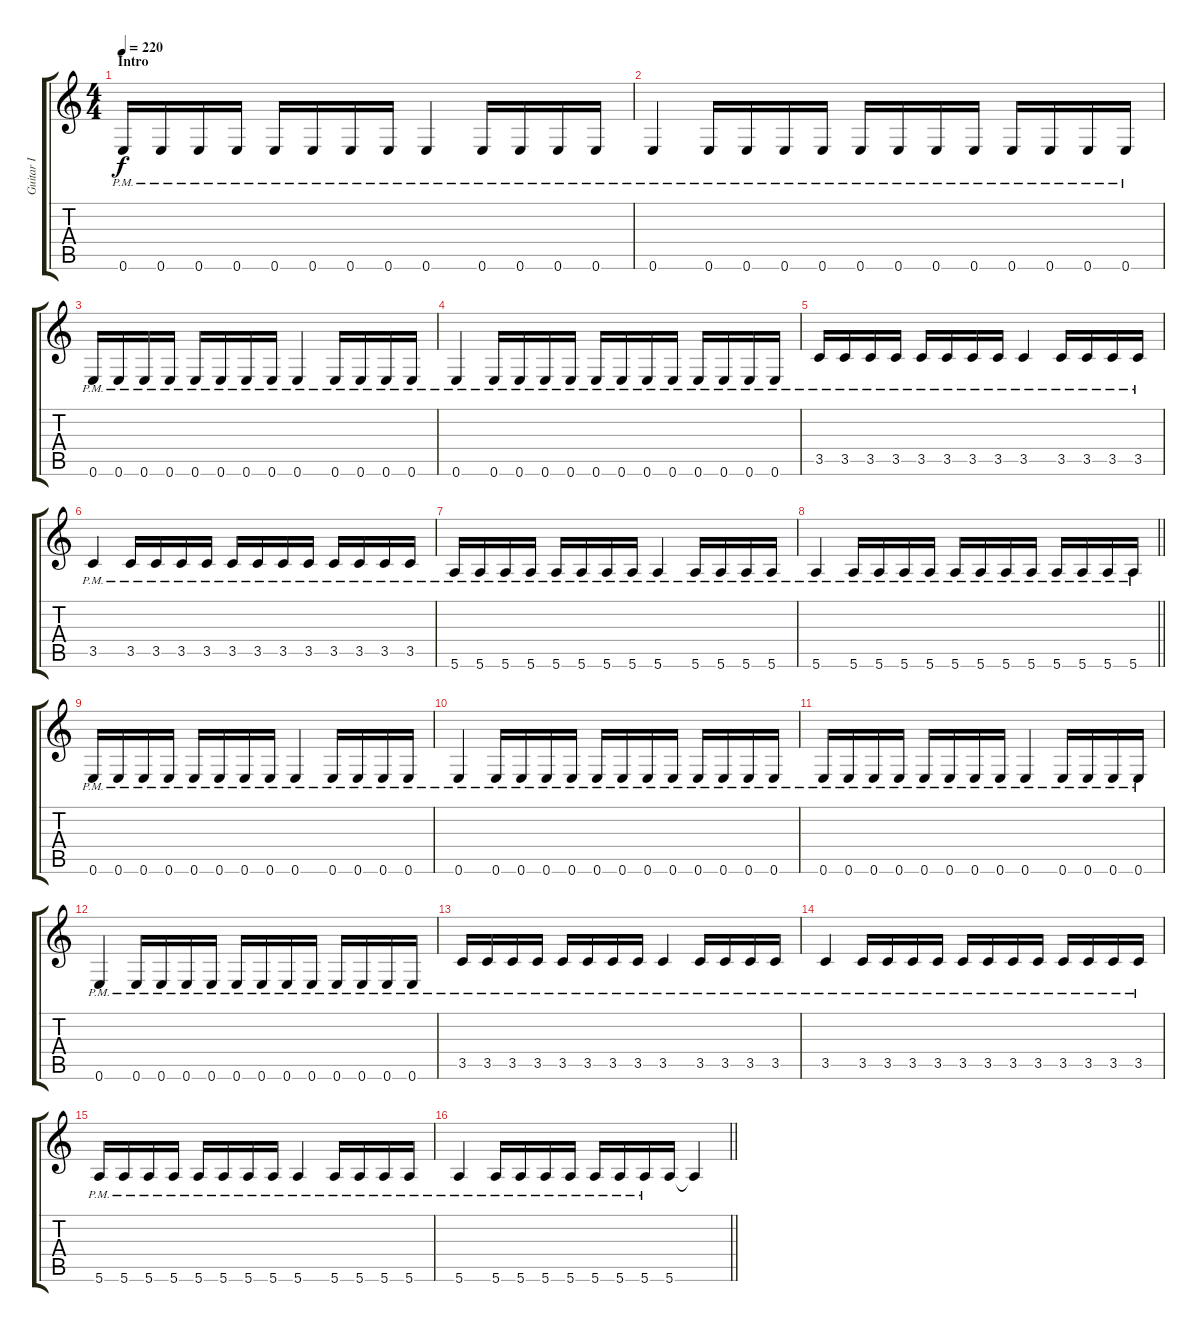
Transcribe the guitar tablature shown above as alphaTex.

\track ("Guitar I" "Guitar I") {instrument distortionguitar}
\staff {score tabs}
\tuning (E4 B3 G3 D3 A2 E2) {hide}
\ts (4 4)
\section ("" "Intro")
\tempo 220
\clef g2
\ks c
0.6{pm}.16{dy f instrument distortionguitar} 0.6{pm}.16 0.6{pm}.16 0.6{pm}.16 0.6{pm}.16 0.6{pm}.16 0.6{pm}.16 0.6{pm}.16 0.6{pm}.4 0.6{pm}.16 0.6{pm}.16 0.6{pm}.16 0.6{pm}.16 |
0.6{pm}.4 0.6{pm}.16 0.6{pm}.16 0.6{pm}.16 0.6{pm}.16 0.6{pm}.16 0.6{pm}.16 0.6{pm}.16 0.6{pm}.16 0.6{pm}.16 0.6{pm}.16 0.6{pm}.16 0.6{pm}.16 |
0.6{pm}.16 0.6{pm}.16 0.6{pm}.16 0.6{pm}.16 0.6{pm}.16 0.6{pm}.16 0.6{pm}.16 0.6{pm}.16 0.6{pm}.4 0.6{pm}.16 0.6{pm}.16 0.6{pm}.16 0.6{pm}.16 |
0.6{pm}.4 0.6{pm}.16 0.6{pm}.16 0.6{pm}.16 0.6{pm}.16 0.6{pm}.16 0.6{pm}.16 0.6{pm}.16 0.6{pm}.16 0.6{pm}.16 0.6{pm}.16 0.6{pm}.16 0.6{pm}.16 |
3.5{pm}.16 3.5{pm}.16 3.5{pm}.16 3.5{pm}.16 3.5{pm}.16 3.5{pm}.16 3.5{pm}.16 3.5{pm}.16 3.5{pm}.4 3.5{pm}.16 3.5{pm}.16 3.5{pm}.16 3.5{pm}.16 |
3.5{pm}.4 3.5{pm}.16 3.5{pm}.16 3.5{pm}.16 3.5{pm}.16 3.5{pm}.16 3.5{pm}.16 3.5{pm}.16 3.5{pm}.16 3.5{pm}.16 3.5{pm}.16 3.5{pm}.16 3.5{pm}.16 |
5.6{pm}.16 5.6{pm}.16 5.6{pm}.16 5.6{pm}.16 5.6{pm}.16 5.6{pm}.16 5.6{pm}.16 5.6{pm}.16 5.6{pm}.4 5.6{pm}.16 5.6{pm}.16 5.6{pm}.16 5.6{pm}.16 |
\barLineRight lightlight
5.6{pm}.4 5.6{pm}.16 5.6{pm}.16 5.6{pm}.16 5.6{pm}.16 5.6{pm}.16 5.6{pm}.16 5.6{pm}.16 5.6{pm}.16 5.6{pm}.16 5.6{pm}.16 5.6{pm}.16 5.6{pm}.16 |
0.6{pm}.16 0.6{pm}.16 0.6{pm}.16 0.6{pm}.16 0.6{pm}.16 0.6{pm}.16 0.6{pm}.16 0.6{pm}.16 0.6{pm}.4 0.6{pm}.16 0.6{pm}.16 0.6{pm}.16 0.6{pm}.16 |
0.6{pm}.4 0.6{pm}.16 0.6{pm}.16 0.6{pm}.16 0.6{pm}.16 0.6{pm}.16 0.6{pm}.16 0.6{pm}.16 0.6{pm}.16 0.6{pm}.16 0.6{pm}.16 0.6{pm}.16 0.6{pm}.16 |
0.6{pm}.16 0.6{pm}.16 0.6{pm}.16 0.6{pm}.16 0.6{pm}.16 0.6{pm}.16 0.6{pm}.16 0.6{pm}.16 0.6{pm}.4 0.6{pm}.16 0.6{pm}.16 0.6{pm}.16 0.6{pm}.16 |
0.6{pm}.4 0.6{pm}.16 0.6{pm}.16 0.6{pm}.16 0.6{pm}.16 0.6{pm}.16 0.6{pm}.16 0.6{pm}.16 0.6{pm}.16 0.6{pm}.16 0.6{pm}.16 0.6{pm}.16 0.6{pm}.16 |
3.5{pm}.16 3.5{pm}.16 3.5{pm}.16 3.5{pm}.16 3.5{pm}.16 3.5{pm}.16 3.5{pm}.16 3.5{pm}.16 3.5{pm}.4 3.5{pm}.16 3.5{pm}.16 3.5{pm}.16 3.5{pm}.16 |
3.5{pm}.4 3.5{pm}.16 3.5{pm}.16 3.5{pm}.16 3.5{pm}.16 3.5{pm}.16 3.5{pm}.16 3.5{pm}.16 3.5{pm}.16 3.5{pm}.16 3.5{pm}.16 3.5{pm}.16 3.5{pm}.16 |
5.6{pm}.16 5.6{pm}.16 5.6{pm}.16 5.6{pm}.16 5.6{pm}.16 5.6{pm}.16 5.6{pm}.16 5.6{pm}.16 5.6{pm}.4 5.6{pm}.16 5.6{pm}.16 5.6{pm}.16 5.6{pm}.16 |
\barLineRight lightlight
5.6{pm}.4 5.6{pm}.16 5.6{pm}.16 5.6{pm}.16 5.6{pm}.16 5.6{pm}.16 5.6{pm}.16 5.6{pm}.16 5.6.16 5.6{t}.4
